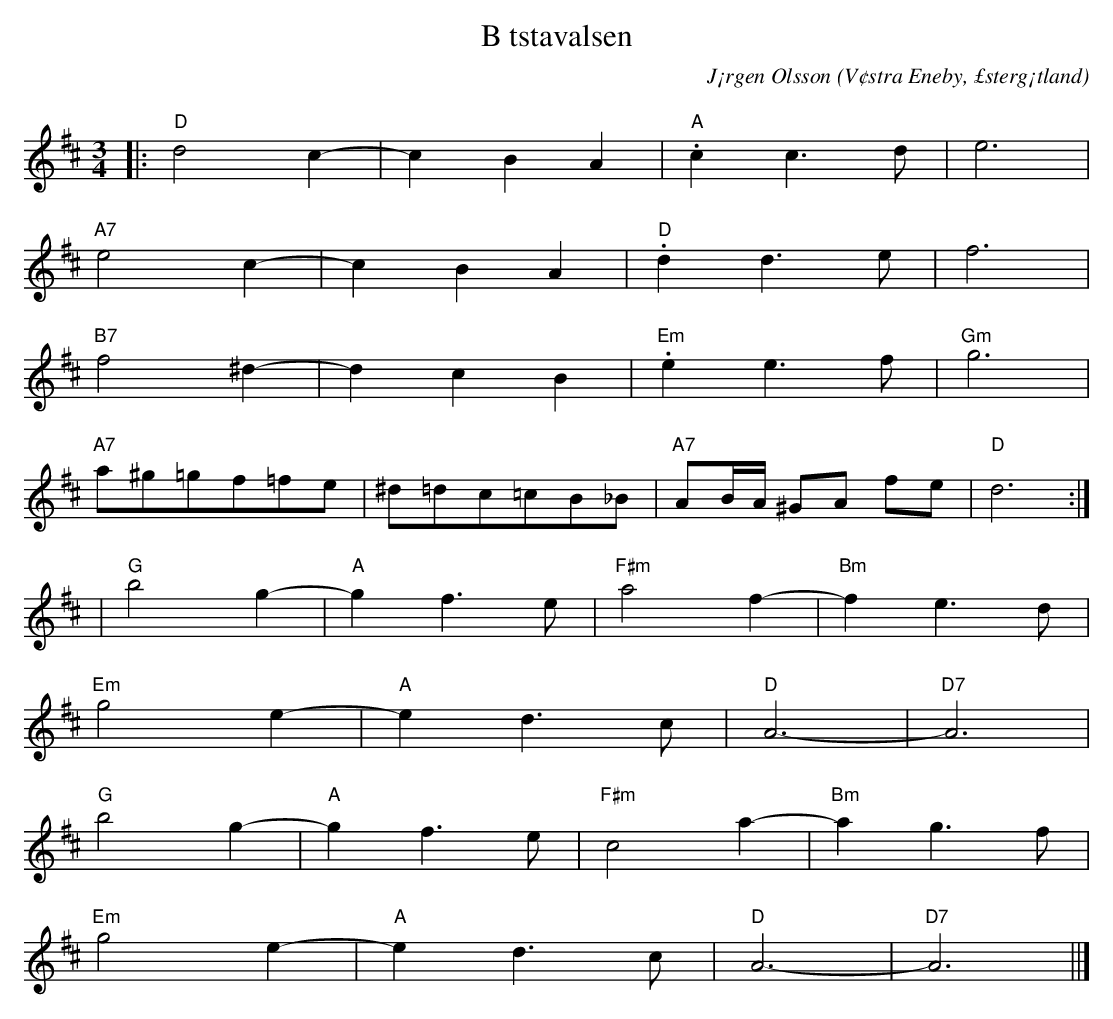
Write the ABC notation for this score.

X:1
T:B tstavalsen
C:J¡rgen Olsson
O:V¢stra Eneby, £sterg¡tland
Q:160
M:3/4
L:1/8
K:D
|:"D"d4 c2-|c2B2A2 |"A".c2 c3 d|e6 |
"A7" e4 c2-|c2B2A2 |"D".d2 d3 e|f6 |
"B7"f4 ^d2-|d2c2B2 |"Em".e2 e3 f|"Gm"g6 |
"A7" a^g=gf=fe|^d=dc=cB_B|"A7"AB/2A/2 ^GA fe|"D"d6 :|]
|"G"b4 g2-|"A"g2f3e |"F#m"a4 f2-|"Bm"f2e3d |
 "Em"g4 e2-|"A"e2d3c |"D"A6-|"D7"A6 |
"G"b4 g2-|"A"g2f3e |"F#m"c4 a2-|"Bm"a2g3f |
 "Em"g4 e2-|"A"e2d3c |"D"A6-|"D7"A6 ||]
